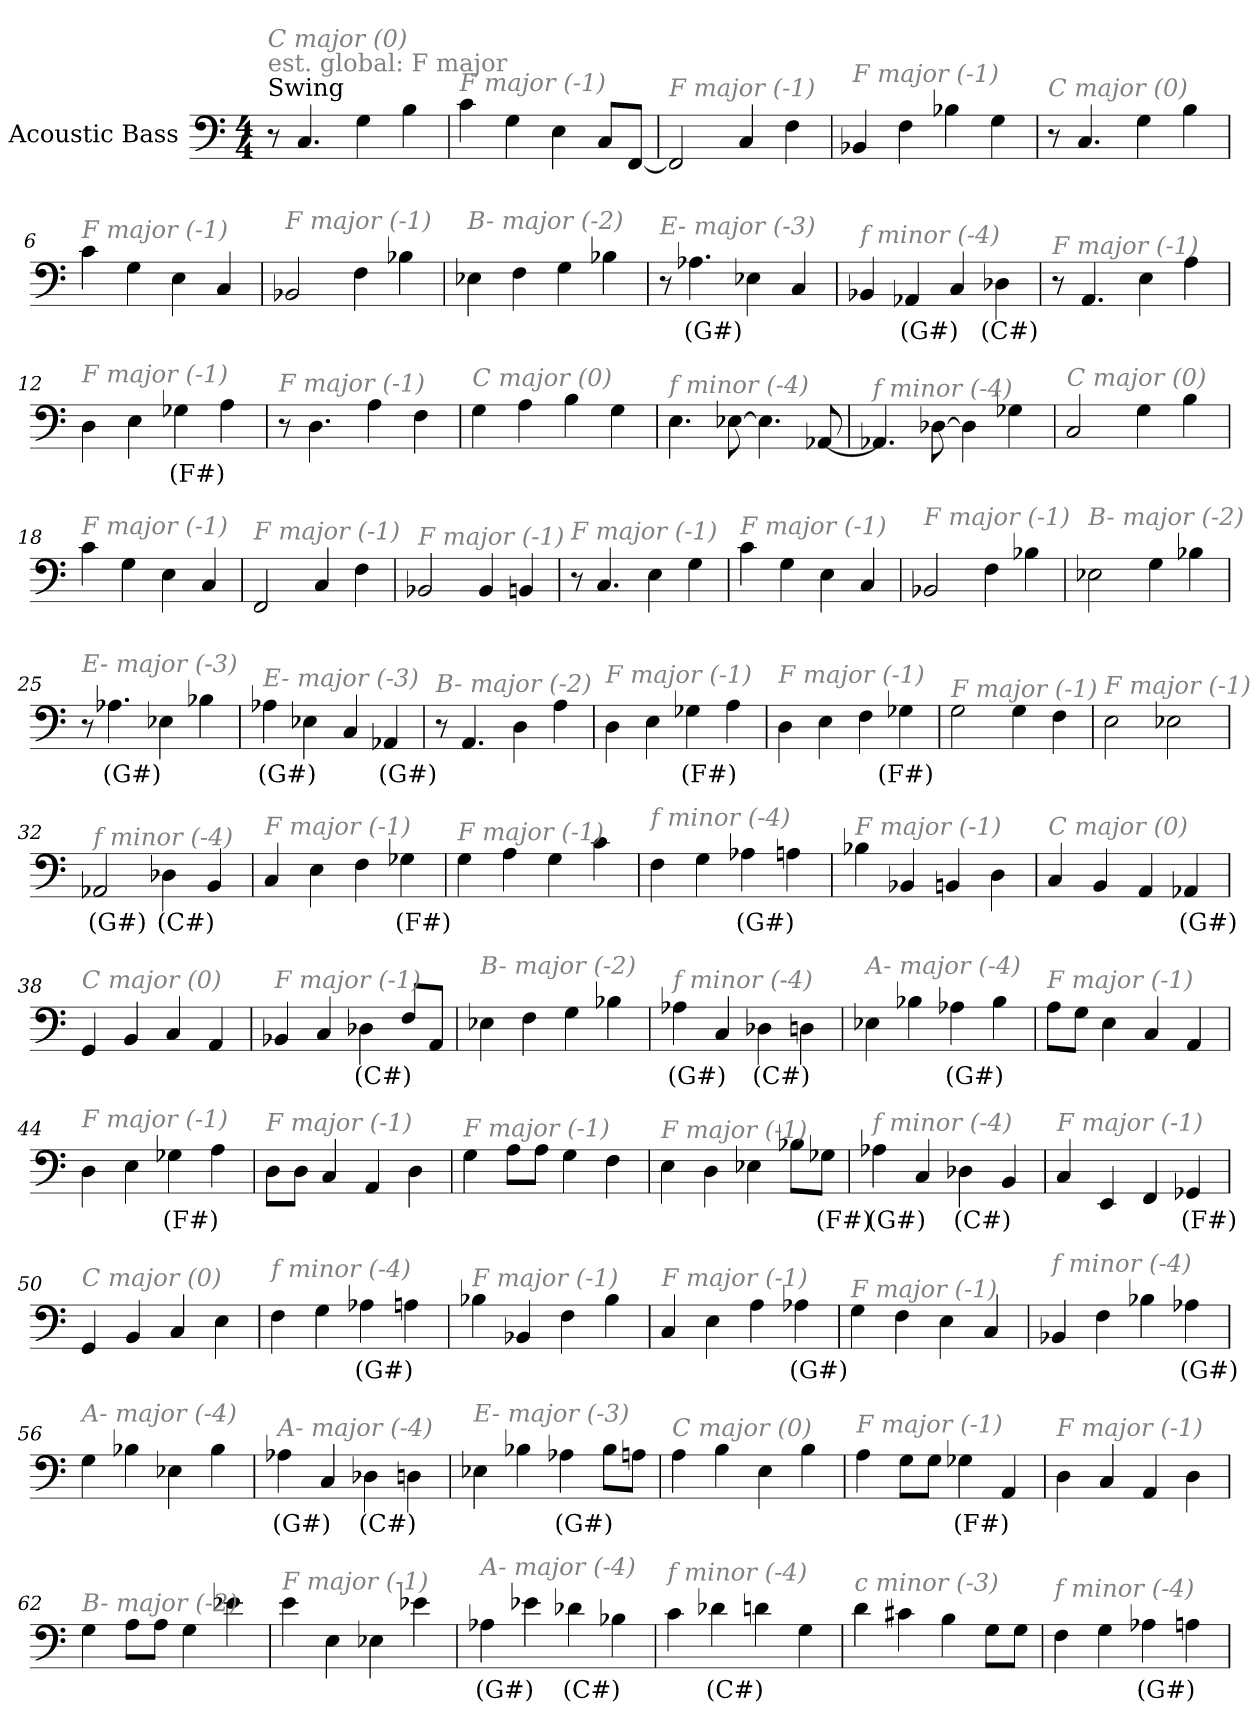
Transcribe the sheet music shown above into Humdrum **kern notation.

**kern	**text
*part1	*part1
*staff1	*staff1
*I"Acoustic Bass	*
*clefF4	*
*ITrd7c12	*
*k[]	*
*C:	*
*M4/4	*
*MM208	*
=1	=1
!LO:TX:a:t=Swing	!
!LO:TX:a:color=#808080:t=est. global&colon; F major	!
!LO:TX:i:color=#808080:t=C major (0)	!
8r	.
4.CC	.
4GG	.
4BB	.
=2	=2
!LO:TX:i:color=#808080:t=F major (-1)	!
4C	.
4GG	.
4EE	.
8CCL	.
[8FFFJ	.
=3	=3
!LO:TX:i:color=#808080:t=F major (-1)	!
2FFF]	.
4CC	.
4FF	.
=4	=4
!LO:TX:i:color=#808080:t=F major (-1)	!
4BBB-X	.
4FF	.
4BB-X	.
4GG	.
=5	=5
!LO:TX:i:color=#808080:t=C major (0)	!
8r	.
4.CC	.
4GG	.
4BB	.
=6	=6
!LO:TX:i:color=#808080:t=F major (-1)	!
4C	.
4GG	.
4EE	.
4CC	.
=7	=7
!LO:TX:i:color=#808080:t=F major (-1)	!
2BBB-X	.
4FF	.
4BB-X	.
=8	=8
!LO:TX:i:color=#808080:t=B- major (-2)	!
4EE-X	.
4FF	.
4GG	.
4BB-X	.
=9	=9
!LO:TX:i:color=#808080:t=E- major (-3)	!
8r	.
4.AA-Xi	(G#)
4EE-X	.
4CC	.
=10	=10
!LO:TX:i:color=#808080:t=f minor (-4)	!
4BBB-X	.
4AAA-Xi	(G#)
4CC	.
4DD-Xi	(C#)
=11	=11
!LO:TX:i:color=#808080:t=F major (-1)	!
8r	.
4.AAA	.
4EE	.
4AA	.
=12	=12
!LO:TX:i:color=#808080:t=F major (-1)	!
4DD	.
4EE	.
4GG-Xi	(F#)
4AA	.
=13	=13
!LO:TX:i:color=#808080:t=F major (-1)	!
8r	.
4.DD	.
4AA	.
4FF	.
=14	=14
!LO:TX:i:color=#808080:t=C major (0)	!
4GG	.
4AA	.
4BB	.
4GG	.
=15	=15
!LO:TX:i:color=#808080:t=f minor (-4)	!
4.EE	.
[8EE-X	.
4.EE-]	.
[8AAA-X	.
=16	=16
!LO:TX:i:color=#808080:t=f minor (-4)	!
4.AAA-X]	.
[8DD-X	.
4DD-]	.
4GG-X	.
=17	=17
!LO:TX:i:color=#808080:t=C major (0)	!
2CC	.
4GG	.
4BB	.
=18	=18
!LO:TX:i:color=#808080:t=F major (-1)	!
4C	.
4GG	.
4EE	.
4CC	.
=19	=19
!LO:TX:i:color=#808080:t=F major (-1)	!
2FFF	.
4CC	.
4FF	.
=20	=20
!LO:TX:i:color=#808080:t=F major (-1)	!
2BBB-X	.
4BBB-	.
4BBBn	.
=21	=21
!LO:TX:i:color=#808080:t=F major (-1)	!
8r	.
4.CC	.
4EE	.
4GG	.
=22	=22
!LO:TX:i:color=#808080:t=F major (-1)	!
4C	.
4GG	.
4EE	.
4CC	.
=23	=23
!LO:TX:i:color=#808080:t=F major (-1)	!
2BBB-X	.
4FF	.
4BB-X	.
=24	=24
!LO:TX:i:color=#808080:t=B- major (-2)	!
2EE-X	.
4GG	.
4BB-X	.
=25	=25
!LO:TX:i:color=#808080:t=E- major (-3)	!
8r	.
4.AA-Xi	(G#)
4EE-X	.
4BB-X	.
=26	=26
!LO:TX:i:color=#808080:t=E- major (-3)	!
4AA-Xi	(G#)
4EE-X	.
4CC	.
4AAA-Xi	(G#)
=27	=27
!LO:TX:i:color=#808080:t=B- major (-2)	!
8r	.
4.AAA	.
4DD	.
4AA	.
=28	=28
!LO:TX:i:color=#808080:t=F major (-1)	!
4DD	.
4EE	.
4GG-Xi	(F#)
4AA	.
=29	=29
!LO:TX:i:color=#808080:t=F major (-1)	!
4DD	.
4EE	.
4FF	.
4GG-Xi	(F#)
=30	=30
!LO:TX:i:color=#808080:t=F major (-1)	!
2GG	.
4GG	.
4FF	.
=31	=31
!LO:TX:i:color=#808080:t=F major (-1)	!
2EE	.
2EE-X	.
=32	=32
!LO:TX:i:color=#808080:t=f minor (-4)	!
2AAA-Xi	(G#)
4DD-Xi	(C#)
4BBB	.
=33	=33
!LO:TX:i:color=#808080:t=F major (-1)	!
4CC	.
4EE	.
4FF	.
4GG-Xi	(F#)
=34	=34
!LO:TX:i:color=#808080:t=F major (-1)	!
4GG	.
4AA	.
4GG	.
4C	.
=35	=35
!LO:TX:i:color=#808080:t=f minor (-4)	!
4FF	.
4GG	.
4AA-Xi	(G#)
4AA	.
=36	=36
!LO:TX:i:color=#808080:t=F major (-1)	!
4BB-X	.
4BBB-X	.
4BBBn	.
4DD	.
=37	=37
!LO:TX:i:color=#808080:t=C major (0)	!
4CC	.
4BBB	.
4AAA	.
4AAA-Xi	(G#)
=38	=38
!LO:TX:i:color=#808080:t=C major (0)	!
4GGG	.
4BBB	.
4CC	.
4AAA	.
=39	=39
!LO:TX:i:color=#808080:t=F major (-1)	!
4BBB-X	.
4CC	.
4DD-Xi	(C#)
8FFL	.
8AAAJ	.
=40	=40
!LO:TX:i:color=#808080:t=B- major (-2)	!
4EE-X	.
4FF	.
4GG	.
4BB-X	.
=41	=41
!LO:TX:i:color=#808080:t=f minor (-4)	!
4AA-Xi	(G#)
4CC	.
4DD-Xi	(C#)
4DD	.
=42	=42
!LO:TX:i:color=#808080:t=A- major (-4)	!
4EE-X	.
4BB-X	.
4AA-Xi	(G#)
4BB-	.
=43	=43
!LO:TX:i:color=#808080:t=F major (-1)	!
8AAL	.
8GGJ	.
4EE	.
4CC	.
4AAA	.
=44	=44
!LO:TX:i:color=#808080:t=F major (-1)	!
4DD	.
4EE	.
4GG-Xi	(F#)
4AA	.
=45	=45
!LO:TX:i:color=#808080:t=F major (-1)	!
8DDL	.
8DDJ	.
4CC	.
4AAA	.
4DD	.
=46	=46
!LO:TX:i:color=#808080:t=F major (-1)	!
4GG	.
8AAL	.
8AAJ	.
4GG	.
4FF	.
=47	=47
!LO:TX:i:color=#808080:t=F major (-1)	!
4EE	.
4DD	.
4EE-X	.
8BB-XL	.
8GG-XiJ	(F#)
=48	=48
!LO:TX:i:color=#808080:t=f minor (-4)	!
4AA-Xi	(G#)
4CC	.
4DD-Xi	(C#)
4BBB	.
=49	=49
!LO:TX:i:color=#808080:t=F major (-1)	!
4CC	.
4EEE	.
4FFF	.
4GGG-Xi	(F#)
=50	=50
!LO:TX:i:color=#808080:t=C major (0)	!
4GGG	.
4BBB	.
4CC	.
4EE	.
=51	=51
!LO:TX:i:color=#808080:t=f minor (-4)	!
4FF	.
4GG	.
4AA-Xi	(G#)
4AA	.
=52	=52
!LO:TX:i:color=#808080:t=F major (-1)	!
4BB-X	.
4BBB-X	.
4FF	.
4BB-	.
=53	=53
!LO:TX:i:color=#808080:t=F major (-1)	!
4CC	.
4EE	.
4AA	.
4AA-Xi	(G#)
=54	=54
!LO:TX:i:color=#808080:t=F major (-1)	!
4GG	.
4FF	.
4EE	.
4CC	.
=55	=55
!LO:TX:i:color=#808080:t=f minor (-4)	!
4BBB-X	.
4FF	.
4BB-X	.
4AA-Xi	(G#)
=56	=56
!LO:TX:i:color=#808080:t=A- major (-4)	!
4GG	.
4BB-X	.
4EE-X	.
4BB-	.
=57	=57
!LO:TX:i:color=#808080:t=A- major (-4)	!
4AA-Xi	(G#)
4CC	.
4DD-Xi	(C#)
4DD	.
=58	=58
!LO:TX:i:color=#808080:t=E- major (-3)	!
4EE-X	.
4BB-X	.
4AA-Xi	(G#)
8BB-L	.
8AAJ	.
=59	=59
!LO:TX:i:color=#808080:t=C major (0)	!
4AA	.
4BB	.
4EE	.
4BB	.
=60	=60
!LO:TX:i:color=#808080:t=F major (-1)	!
4AA	.
8GGL	.
8GGJ	.
4GG-Xi	(F#)
4AAA	.
=61	=61
!LO:TX:i:color=#808080:t=F major (-1)	!
4DD	.
4CC	.
4AAA	.
4DD	.
=62	=62
!LO:TX:i:color=#808080:t=B- major (-2)	!
4GG	.
8AAL	.
8AAJ	.
4GG	.
4E-X	.
=63	=63
!LO:TX:i:color=#808080:t=F major (-1)	!
4E	.
4EE	.
4EE-X	.
4E-X	.
=64	=64
!LO:TX:i:color=#808080:t=A- major (-4)	!
4AA-Xi	(G#)
4E-X	.
4D-Xi	(C#)
4BB-X	.
=65	=65
!LO:TX:i:color=#808080:t=f minor (-4)	!
4C	.
4D-Xi	(C#)
4D	.
4GG	.
=66	=66
!LO:TX:i:color=#808080:t=c minor (-3)	!
4D	.
4C#Xj	.
4BB	.
8GGL	.
8GGJ	.
=67	=67
!LO:TX:i:color=#808080:t=f minor (-4)	!
4FF	.
4GG	.
4AA-Xi	(G#)
4AA	.
=	=
*-	*-
